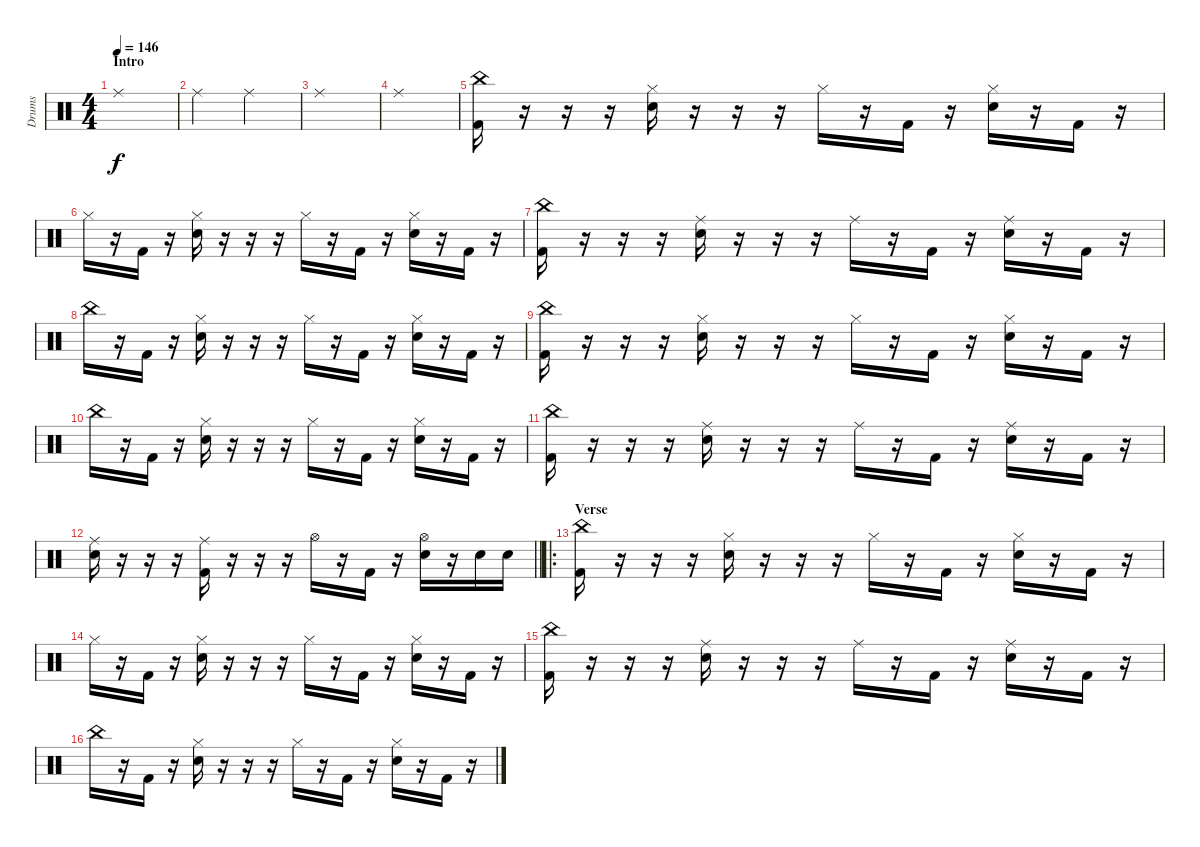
\track ("Drums" "Drums") {instrument percussion}
\staff {score}
\articulation defaults
\ts (4 4)
\section ("" "Intro")
\tempo 146
\clef neutral
\ks c "Ride (middle)".1{dy f}
|
"Ride (middle)".2 "Ride (middle)".2 |
"Ride (middle)".1 |
"Ride (middle)".1 |
("China (hit)" "Kick (hit) 2").16 r.16 r.16 r.16 ("Hi-Hat (closed)" "Electric Snare (hit)").16 r.16 r.16 r.16 "Hi-Hat (closed)".16 r.16 "Kick (hit) 2".16 r.16 ("Hi-Hat (closed)" "Electric Snare (hit)").16 r.16 "Kick (hit) 2".16 r.16 |
"Hi-Hat (closed)".16 r.16 "Kick (hit) 2".16 r.16 ("Hi-Hat (closed)" "Electric Snare (hit)").16 r.16 r.16 r.16 "Hi-Hat (closed)".16 r.16 "Kick (hit) 2".16 r.16 ("Hi-Hat (closed)" "Electric Snare (hit)").16 r.16 "Kick (hit) 2".16 r.16 |
("China (hit)" "Kick (hit) 2").16 r.16 r.16 r.16 ("Ride (middle)" "Electric Snare (hit)").16 r.16 r.16 r.16 "Ride (middle)".16 r.16 "Kick (hit) 2".16 r.16 ("Ride (middle)" "Electric Snare (hit)").16 r.16 "Kick (hit) 2".16 r.16 |
"China (hit)".16 r.16 "Kick (hit) 2".16 r.16 ("Hi-Hat (closed)" "Electric Snare (hit)").16 r.16 r.16 r.16 "Hi-Hat (closed)".16 r.16 "Kick (hit) 2".16 r.16 ("Hi-Hat (closed)" "Electric Snare (hit)").16 r.16 "Kick (hit) 2".16 r.16 |
("China (hit)" "Kick (hit) 2").16 r.16 r.16 r.16 ("Hi-Hat (closed)" "Electric Snare (hit)").16 r.16 r.16 r.16 "Hi-Hat (closed)".16 r.16 "Kick (hit) 2".16 r.16 ("Hi-Hat (closed)" "Electric Snare (hit)").16 r.16 "Kick (hit) 2".16 r.16 |
"China (hit)".16 r.16 "Kick (hit) 2".16 r.16 ("Hi-Hat (closed)" "Electric Snare (hit)").16 r.16 r.16 r.16 "Hi-Hat (closed)".16 r.16 "Kick (hit) 2".16 r.16 ("Hi-Hat (closed)" "Electric Snare (hit)").16 r.16 "Kick (hit) 2".16 r.16 |
("China (hit)" "Kick (hit) 2").16 r.16 r.16 r.16 ("Ride (middle)" "Electric Snare (hit)").16 r.16 r.16 r.16 "Ride (middle)".16 r.16 "Kick (hit) 2".16 r.16 ("Ride (middle)" "Electric Snare (hit)").16 r.16 "Kick (hit) 2".16 r.16 |
\barLineRight lightlight
("Ride (middle)" "Electric Snare (hit)").16 r.16 r.16 r.16 ("Ride (middle)" "Kick (hit) 2").16 r.16 r.16 r.16 "Hi-Hat (open)".16 r.16 "Kick (hit) 2".16 r.16 ("Hi-Hat (open)" "Electric Snare (hit)").16 r.16 "Electric Snare (hit)".16 "Electric Snare (hit)".16 |
\ro
\section ("" "Verse")
("China (hit)" "Kick (hit) 2").16 r.16 r.16 r.16 ("Hi-Hat (closed)" "Electric Snare (hit)").16 r.16 r.16 r.16 "Hi-Hat (closed)".16 r.16 "Kick (hit) 2".16 r.16 ("Hi-Hat (closed)" "Electric Snare (hit)").16 r.16 "Kick (hit) 2".16 r.16 |
"Hi-Hat (closed)".16 r.16 "Kick (hit) 2".16 r.16 ("Hi-Hat (closed)" "Electric Snare (hit)").16 r.16 r.16 r.16 "Hi-Hat (closed)".16 r.16 "Kick (hit) 2".16 r.16 ("Hi-Hat (closed)" "Electric Snare (hit)").16 r.16 "Kick (hit) 2".16 r.16 |
("China (hit)" "Kick (hit) 2").16 r.16 r.16 r.16 ("Ride (middle)" "Electric Snare (hit)").16 r.16 r.16 r.16 "Ride (middle)".16 r.16 "Kick (hit) 2".16 r.16 ("Ride (middle)" "Electric Snare (hit)").16 r.16 "Kick (hit) 2".16 r.16 |
"China (hit)".16 r.16 "Kick (hit) 2".16 r.16 ("Hi-Hat (closed)" "Electric Snare (hit)").16 r.16 r.16 r.16 "Hi-Hat (closed)".16 r.16 "Kick (hit) 2".16 r.16 ("Hi-Hat (closed)" "Electric Snare (hit)").16 r.16 "Kick (hit) 2".16 r.16
